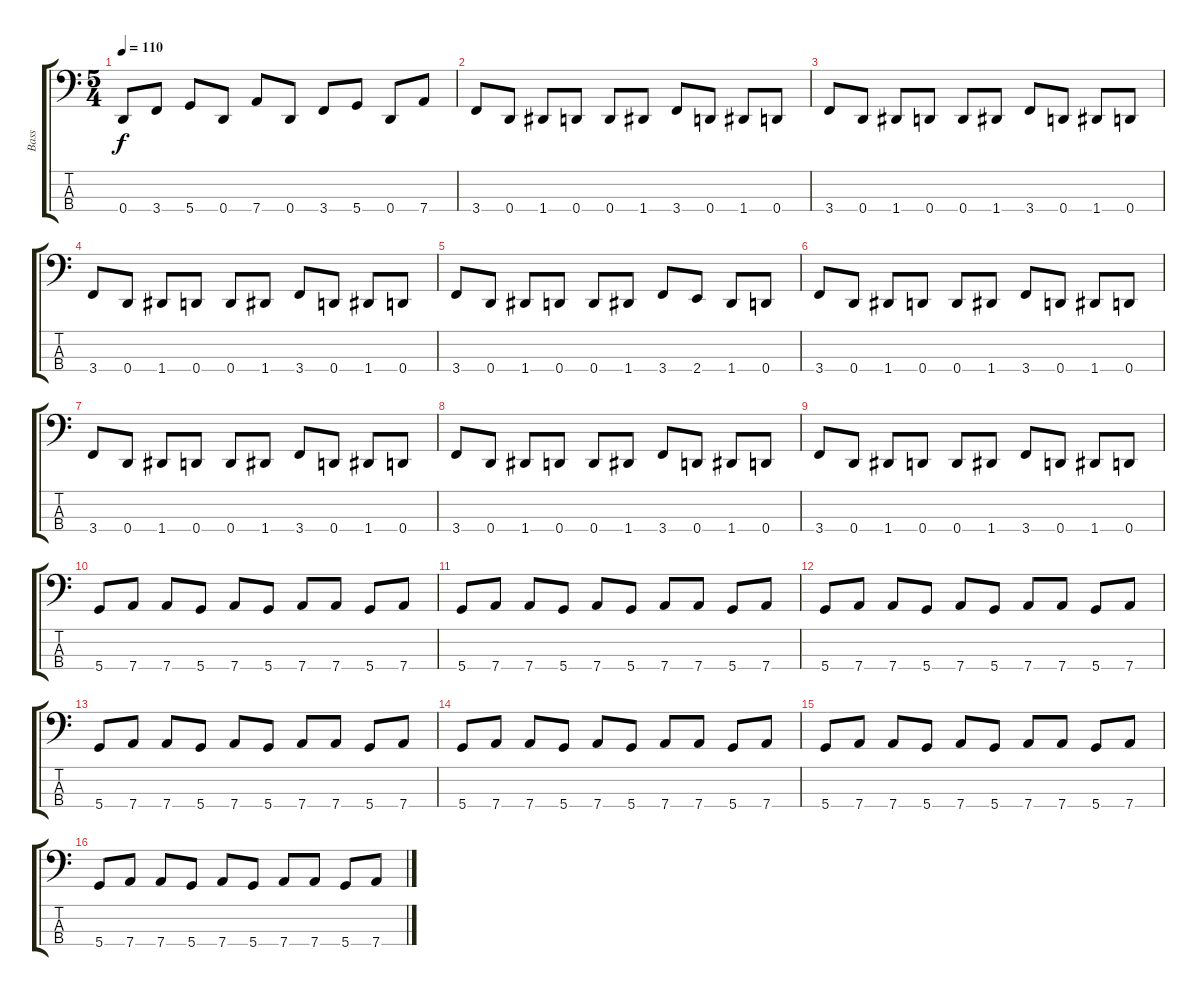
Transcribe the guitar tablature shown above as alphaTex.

\track ("Bass" "Bass") {instrument electricbasspick}
\staff {score tabs}
\tuning (G2 D2 A1 D1) {hide}
\ts (5 4)
\tempo 110
\clef f4
\ks c
0.4.8{dy f} 3.4.8 5.4.8 0.4.8 7.4.8 0.4.8 3.4.8 5.4.8 0.4.8 7.4.8 |
3.4.8 0.4.8 1.4.8 0.4.8 0.4.8 1.4.8 3.4.8 0.4.8 1.4.8 0.4.8 |
3.4.8 0.4.8 1.4.8 0.4.8 0.4.8 1.4.8 3.4.8 0.4.8 1.4.8 0.4.8 |
3.4.8 0.4.8 1.4.8 0.4.8 0.4.8 1.4.8 3.4.8 0.4.8 1.4.8 0.4.8 |
3.4.8 0.4.8 1.4.8 0.4.8 0.4.8 1.4.8 3.4.8 2.4.8 1.4.8 0.4.8 |
3.4.8 0.4.8 1.4.8 0.4.8 0.4.8 1.4.8 3.4.8 0.4.8 1.4.8 0.4.8 |
3.4.8 0.4.8 1.4.8 0.4.8 0.4.8 1.4.8 3.4.8 0.4.8 1.4.8 0.4.8 |
3.4.8 0.4.8 1.4.8 0.4.8 0.4.8 1.4.8 3.4.8 0.4.8 1.4.8 0.4.8 |
3.4.8 0.4.8 1.4.8 0.4.8 0.4.8 1.4.8 3.4.8 0.4.8 1.4.8 0.4.8 |
5.4.8 7.4.8 7.4.8 5.4.8 7.4.8 5.4.8 7.4.8 7.4.8 5.4.8 7.4.8 |
5.4.8 7.4.8 7.4.8 5.4.8 7.4.8 5.4.8 7.4.8 7.4.8 5.4.8 7.4.8 |
5.4.8 7.4.8 7.4.8 5.4.8 7.4.8 5.4.8 7.4.8 7.4.8 5.4.8 7.4.8 |
5.4.8 7.4.8 7.4.8 5.4.8 7.4.8 5.4.8 7.4.8 7.4.8 5.4.8 7.4.8 |
5.4.8 7.4.8 7.4.8 5.4.8 7.4.8 5.4.8 7.4.8 7.4.8 5.4.8 7.4.8 |
5.4.8 7.4.8 7.4.8 5.4.8 7.4.8 5.4.8 7.4.8 7.4.8 5.4.8 7.4.8 |
5.4.8 7.4.8 7.4.8 5.4.8 7.4.8 5.4.8 7.4.8 7.4.8 5.4.8 7.4.8
